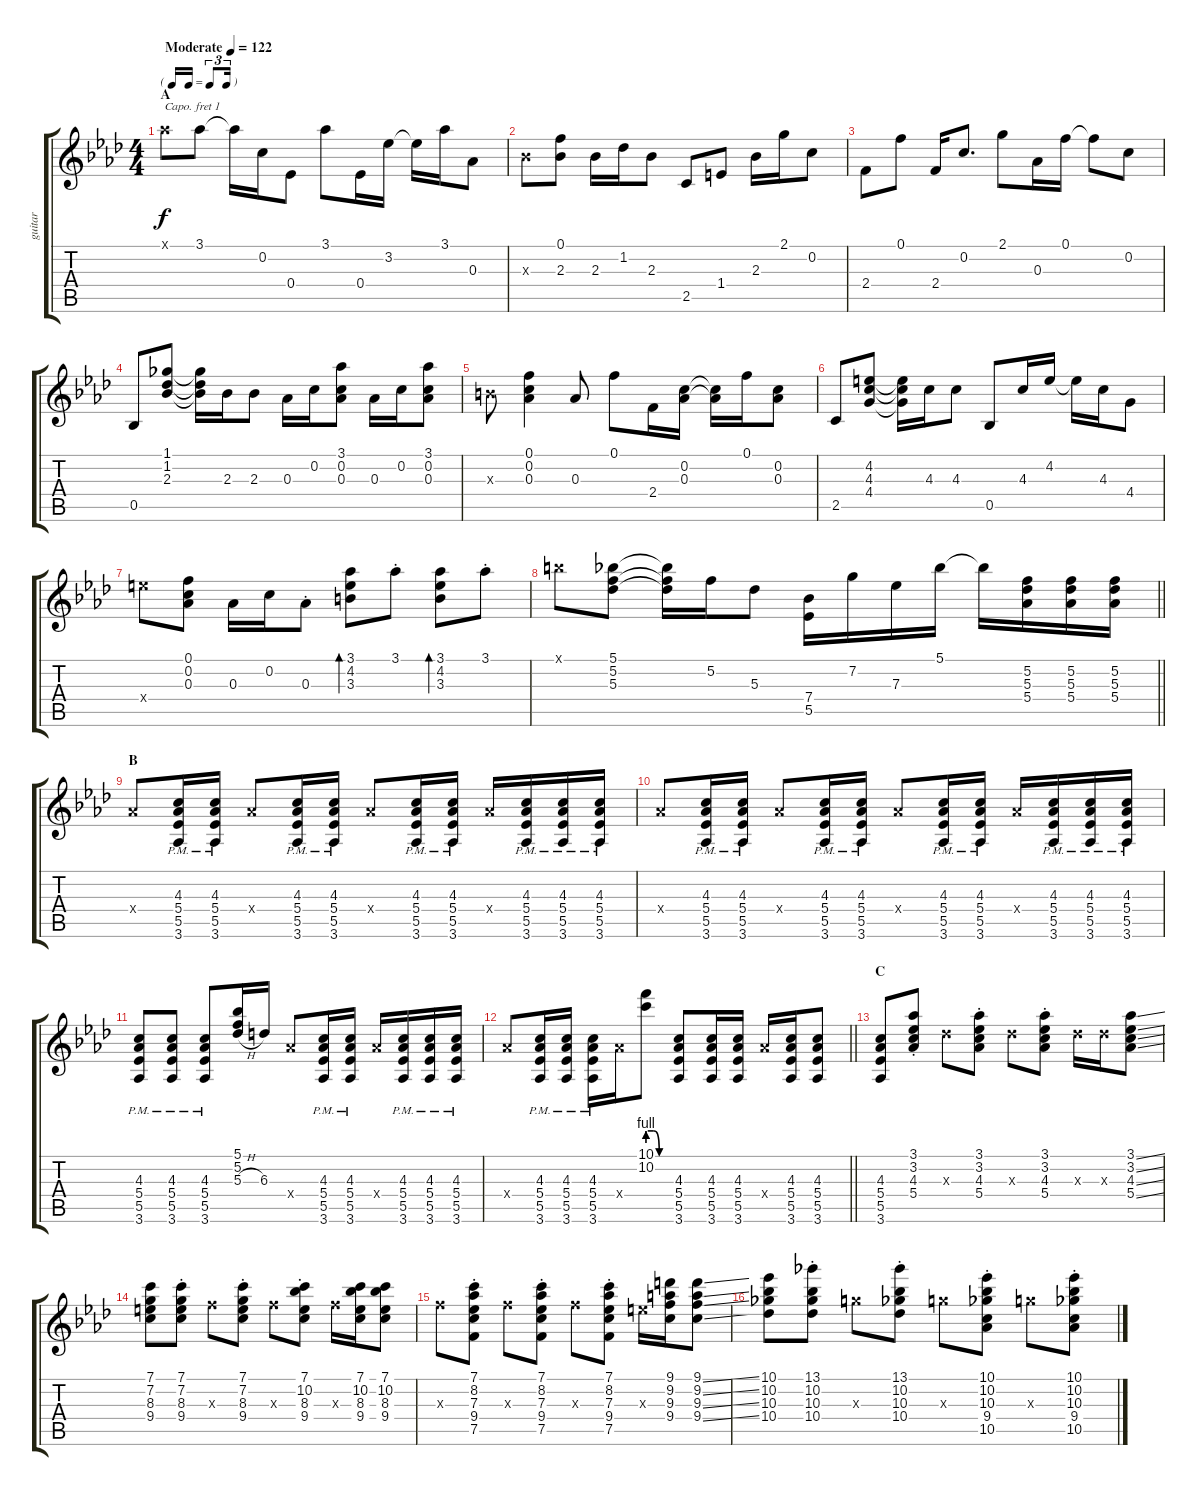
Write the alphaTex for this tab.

\track ("guitar" "guitar") {instrument electricguitarjazz}
\staff {score tabs}
\capo 1
\tuning (E4 B3 G3 D3 A2 E2) {hide}
\ts (4 4)
\tf triplet16th
\section ("" "A")
\tempo (122 "Moderate")
\clef g2
\ks ab
3.1{x}.8{dy f instrument electricguitarjazz} 3.1.8 3.1{t}.16 0.2.16 0.4.8 3.1.8 0.4.16 3.2.16 3.2{t}.16 3.1.16 0.3.8 |
2.3{x}.8 (0.1 2.3).8 2.3.16 1.2.16 2.3.8 2.5.8 1.4.8 2.3.16 2.1.16 0.2.8 |
2.4.8 0.1.8 2.4.16 0.2.8{d} 2.1.8 0.3.16 0.1.16 0.1{t}.8 0.2.8 |
0.5.8 (1.1 1.2 2.3).8 (1.1{t} 1.2{t} 2.3{t}).16 2.3.16 2.3.8 0.3.16 0.2.16 (3.1 0.2 0.3).8 0.3.16 0.2.16 (3.1 0.2 0.3).8 |
3.3{x}.8 (0.1 0.2 0.3).4 0.3.8 0.1.8 2.4.16 (0.2 0.3).16 (0.2{t} 0.3{t}).16 0.1.16 (0.2 0.3).8 |
2.5.8 (4.2 4.3 4.4).8 (4.2{t} 4.3{t} 4.4{t}).16 4.3.16 4.3.8 0.5.8 4.3.16 4.2.16 4.2{t}.16 4.3.16 4.4.8 |
13.4{x}.8 (0.1 0.2 0.3).8 0.3.16 0.2.16 0.3{st}.8 (3.1 4.2 3.3).8{bd 120} 3.1{st}.8 (3.1 4.2 3.3).8{bd 120} 3.1{st}.8 |
\barLineRight lightlight
6.1{x}.8 (5.1 5.2 5.3).8 (5.1{t} 5.2{t} 5.3{t}).16 5.2.16 5.3.8 (7.4 5.5).16 7.2.16 7.3.16 5.1.16 5.1{t}.16 (5.2 5.3 5.4).16 (5.2 5.3 5.4).16 (5.2 5.3 5.4).16 |
\section ("" "B")
5.4{x}.8 (4.3{pm} 5.4{pm} 5.5{pm} 3.6{pm}).16 (4.3{pm} 5.4{pm} 5.5{pm} 3.6{pm}).16 5.4{x}.8 (4.3{pm} 5.4{pm} 5.5{pm} 3.6{pm}).16 (4.3{pm} 5.4{pm} 5.5{pm} 3.6{pm}).16 5.4{x}.8 (4.3{pm} 5.4{pm} 5.5{pm} 3.6{pm}).16 (4.3{pm} 5.4{pm} 5.5{pm} 3.6{pm}).16 5.4{x}.16 (4.3{pm} 5.4{pm} 5.5{pm} 3.6{pm}).16 (4.3{pm} 5.4{pm} 5.5{pm} 3.6{pm}).16 (4.3{pm} 5.4{pm} 5.5{pm} 3.6{pm}).16 |
5.4{x}.8 (4.3{pm} 5.4{pm} 5.5{pm} 3.6{pm}).16 (4.3{pm} 5.4{pm} 5.5{pm} 3.6{pm}).16 5.4{x}.8 (4.3{pm} 5.4{pm} 5.5{pm} 3.6{pm}).16 (4.3{pm} 5.4{pm} 5.5{pm} 3.6{pm}).16 5.4{x}.8 (4.3{pm} 5.4{pm} 5.5{pm} 3.6{pm}).16 (4.3{pm} 5.4{pm} 5.5{pm} 3.6{pm}).16 5.4{x}.16 (4.3{pm} 5.4{pm} 5.5{pm} 3.6{pm}).16 (4.3{pm} 5.4{pm} 5.5{pm} 3.6{pm}).16 (4.3{pm} 5.4{pm} 5.5{pm} 3.6{pm}).16 |
(4.3{pm} 5.4{pm} 5.5{pm} 3.6{pm}).8 (4.3{pm} 5.4{pm} 5.5{pm} 3.6{pm}).8 (4.3{pm} 5.4{pm} 5.5{pm} 3.6{pm}).8 (5.1 5.2 5.3{h}).16 6.3.16 5.4{x}.8 (4.3{pm} 5.4{pm} 5.5{pm} 3.6{pm}).16 (4.3{pm} 5.4{pm} 5.5{pm} 3.6{pm}).16 5.4{x}.16 (4.3{pm} 5.4{pm} 5.5{pm} 3.6{pm}).16 (4.3{pm} 5.4{pm} 5.5{pm} 3.6{pm}).16 (4.3{pm} 5.4{pm} 5.5{pm} 3.6{pm}).16 |
\barLineRight lightlight
5.4{x}.8 (4.3{pm} 5.4{pm} 5.5{pm} 3.6{pm}).16 (4.3{pm} 5.4{pm} 5.5{pm} 3.6{pm}).16 (4.3{pm} 5.4{pm} 5.5{pm} 3.6{pm}).16 5.4{x}.16 (10.1{be (custom 0 4 15 4 30 0 60 0)} 10.2{be (custom 0 4 15 4 30 0 60 0)}).8 (4.3 5.4 5.5 3.6).8 (4.3 5.4 5.5 3.6).16 (4.3 5.4 5.5 3.6).16 5.4{x}.16 (4.3 5.4 5.5 3.6).16 (4.3 5.4 5.5 3.6).8 |
\section ("" "C")
(4.3 5.4 5.5 3.6).8 (3.1{st} 3.2{st} 4.3{st} 5.4{st}).8 5.3{x}.8 (3.1{st} 3.2{st} 4.3{st} 5.4{st}).8 5.3{x}.8 (3.1{st} 3.2{st} 4.3{st} 5.4{st}).8 5.3{x}.16 5.3{x}.16 (3.1{ss} 3.2{ss} 4.3{ss} 5.4{ss}).8 |
(7.1 7.2 8.3 9.4).8 (7.1{st} 7.2{st} 8.3{st} 9.4{st}).8 9.3{x}.8 (7.1{st} 7.2{st} 8.3{st} 9.4{st}).8 9.3{x}.8 (7.1{st} 10.2{st} 8.3{st} 9.4{st}).8 9.3{x}.16 (7.1 10.2 8.3 9.4).16 (7.1 10.2 8.3 9.4).8 |
9.3{x}.8 (7.1{st} 8.2{st} 7.3{st} 9.4{st} 7.5{st}).8 9.3{x}.8 (7.1{st} 8.2{st} 7.3{st} 9.4{st} 7.5{st}).8 9.3{x}.8 (7.1{st} 8.2{st} 7.3{st} 9.4{st} 7.5{st}).8 8.3{x}.16 (9.1 9.2 9.3 9.4).16 (9.1{ss} 9.2{ss} 9.3{ss} 9.4{ss}).8 |
(10.1 10.2 10.3 10.4).8 (13.1{st} 10.2{st} 10.3{st} 10.4{st}).8 11.3{x}.8 (13.1{st} 10.2{st} 10.3{st} 10.4{st}).8 11.3{x}.8 (10.1{st} 10.2{st} 10.3{st} 9.4{st} 10.5{st}).8 11.3{x}.8 (10.1{st} 10.2{st} 10.3{st} 9.4{st} 10.5{st}).8
